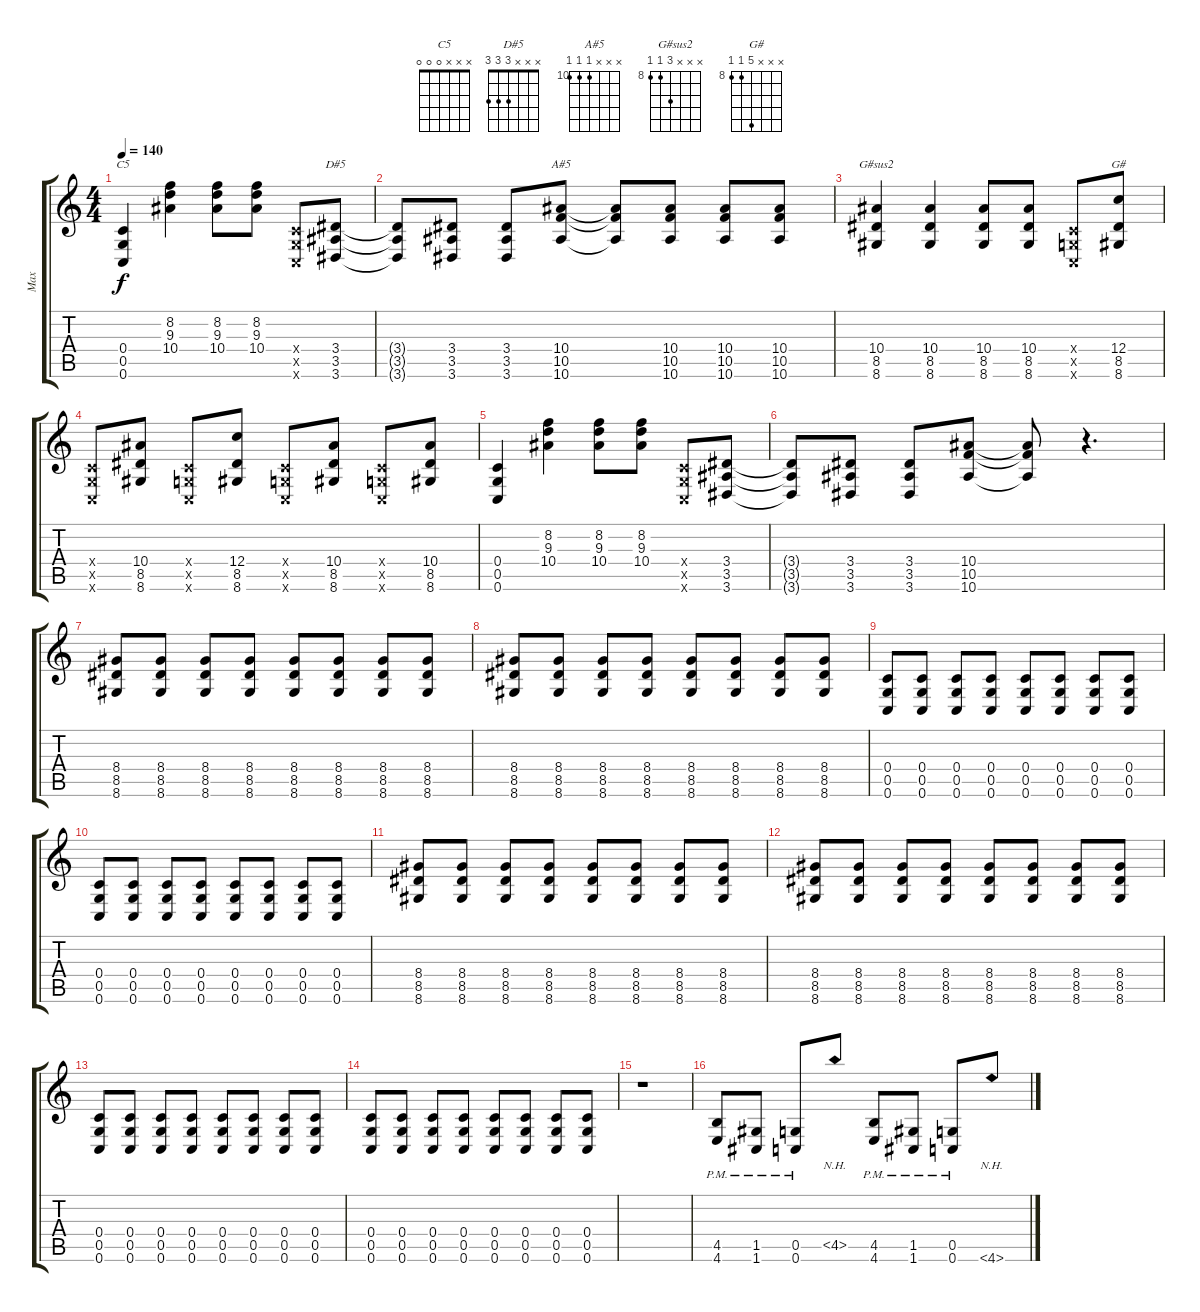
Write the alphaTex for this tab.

\track ("Max" "Max") {instrument distortionguitar}
\staff {score tabs}
\tuning (D4 A3 F3 C3 G2 C2) {hide}
\chord ("C5" x x x 0 0 0)
\chord ("D#5" x x x 3 3 3)
\chord ("A#5" x x x 10 10 10) {firstfret 10}
\chord ("G#sus2" x x x 10 8 8) {firstfret 8}
\chord ("G#" x x x 12 8 8) {firstfret 8}
\ts (4 4)
\tempo 140
\clef g2
\ks c
(0.4 0.5 0.6).4{ch "C5" dy f} (8.2 9.3 10.4).4 (8.2 9.3 10.4).8 (8.2 9.3 10.4).8 (0.4{x} 0.5{x} 0.6{x}).8 (3.4 3.5 3.6).8{ch "D#5"} |
(3.4{t} 3.5{t} 3.6{t}).8 (3.4 3.5 3.6).8 (3.4 3.5 3.6).8 (10.4 10.5 10.6).8{ch "A#5"} (10.4{t} 10.5{t} 10.6{t}).8 (10.4 10.5 10.6).8 (10.4 10.5 10.6).8 (10.4 10.5 10.6).8 |
(10.4 8.5 8.6).4{ch "G#sus2"} (10.4 8.5 8.6).4 (10.4 8.5 8.6).8 (10.4 8.5 8.6).8 (0.4{x} 0.5{x} 0.6{x}).8 (12.4 8.5 8.6).8{ch "G#"} |
(0.4{x} 0.5{x} 0.6{x}).8 (10.4 8.5 8.6).8 (0.4{x} 0.5{x} 0.6{x}).8 (12.4 8.5 8.6).8 (0.4{x} 0.5{x} 0.6{x}).8 (10.4 8.5 8.6).8 (0.4{x} 0.5{x} 0.6{x}).8 (10.4 8.5 8.6).8 |
(0.4 0.5 0.6).4 (8.2 9.3 10.4).4 (8.2 9.3 10.4).8 (8.2 9.3 10.4).8 (0.4{x} 0.5{x} 0.6{x}).8 (3.4 3.5 3.6).8 |
(3.4{t} 3.5{t} 3.6{t}).8 (3.4 3.5 3.6).8 (3.4 3.5 3.6).8 (10.4 10.5 10.6).8 (10.4{t} 10.5{t} 10.6{t}).8 r.4{d} |
(8.4 8.5 8.6).8 (8.4 8.5 8.6).8 (8.4 8.5 8.6).8 (8.4 8.5 8.6).8 (8.4 8.5 8.6).8 (8.4 8.5 8.6).8 (8.4 8.5 8.6).8 (8.4 8.5 8.6).8 |
(8.4 8.5 8.6).8 (8.4 8.5 8.6).8 (8.4 8.5 8.6).8 (8.4 8.5 8.6).8 (8.4 8.5 8.6).8 (8.4 8.5 8.6).8 (8.4 8.5 8.6).8 (8.4 8.5 8.6).8 |
(0.4 0.5 0.6).8 (0.4 0.5 0.6).8 (0.4 0.5 0.6).8 (0.4 0.5 0.6).8 (0.4 0.5 0.6).8 (0.4 0.5 0.6).8 (0.4 0.5 0.6).8 (0.4 0.5 0.6).8 |
(0.4 0.5 0.6).8 (0.4 0.5 0.6).8 (0.4 0.5 0.6).8 (0.4 0.5 0.6).8 (0.4 0.5 0.6).8 (0.4 0.5 0.6).8 (0.4 0.5 0.6).8 (0.4 0.5 0.6).8 |
(8.4 8.5 8.6).8 (8.4 8.5 8.6).8 (8.4 8.5 8.6).8 (8.4 8.5 8.6).8 (8.4 8.5 8.6).8 (8.4 8.5 8.6).8 (8.4 8.5 8.6).8 (8.4 8.5 8.6).8 |
(8.4 8.5 8.6).8 (8.4 8.5 8.6).8 (8.4 8.5 8.6).8 (8.4 8.5 8.6).8 (8.4 8.5 8.6).8 (8.4 8.5 8.6).8 (8.4 8.5 8.6).8 (8.4 8.5 8.6).8 |
(0.4 0.5 0.6).8 (0.4 0.5 0.6).8 (0.4 0.5 0.6).8 (0.4 0.5 0.6).8 (0.4 0.5 0.6).8 (0.4 0.5 0.6).8 (0.4 0.5 0.6).8 (0.4 0.5 0.6).8 |
(0.4 0.5 0.6).8 (0.4 0.5 0.6).8 (0.4 0.5 0.6).8 (0.4 0.5 0.6).8 (0.4 0.5 0.6).8 (0.4 0.5 0.6).8 (0.4 0.5 0.6).8 (0.4 0.5 0.6).8 |
r.1 |
(4.5{pm} 4.6{pm}).8 (1.5{pm} 1.6{pm}).8 (0.5{pm} 0.6{pm}).8 4.5{nh}.8 (4.5{pm} 4.6{pm}).8 (1.5{pm} 1.6{pm}).8 (0.5{pm} 0.6{pm}).8 4.6{nh}.8
